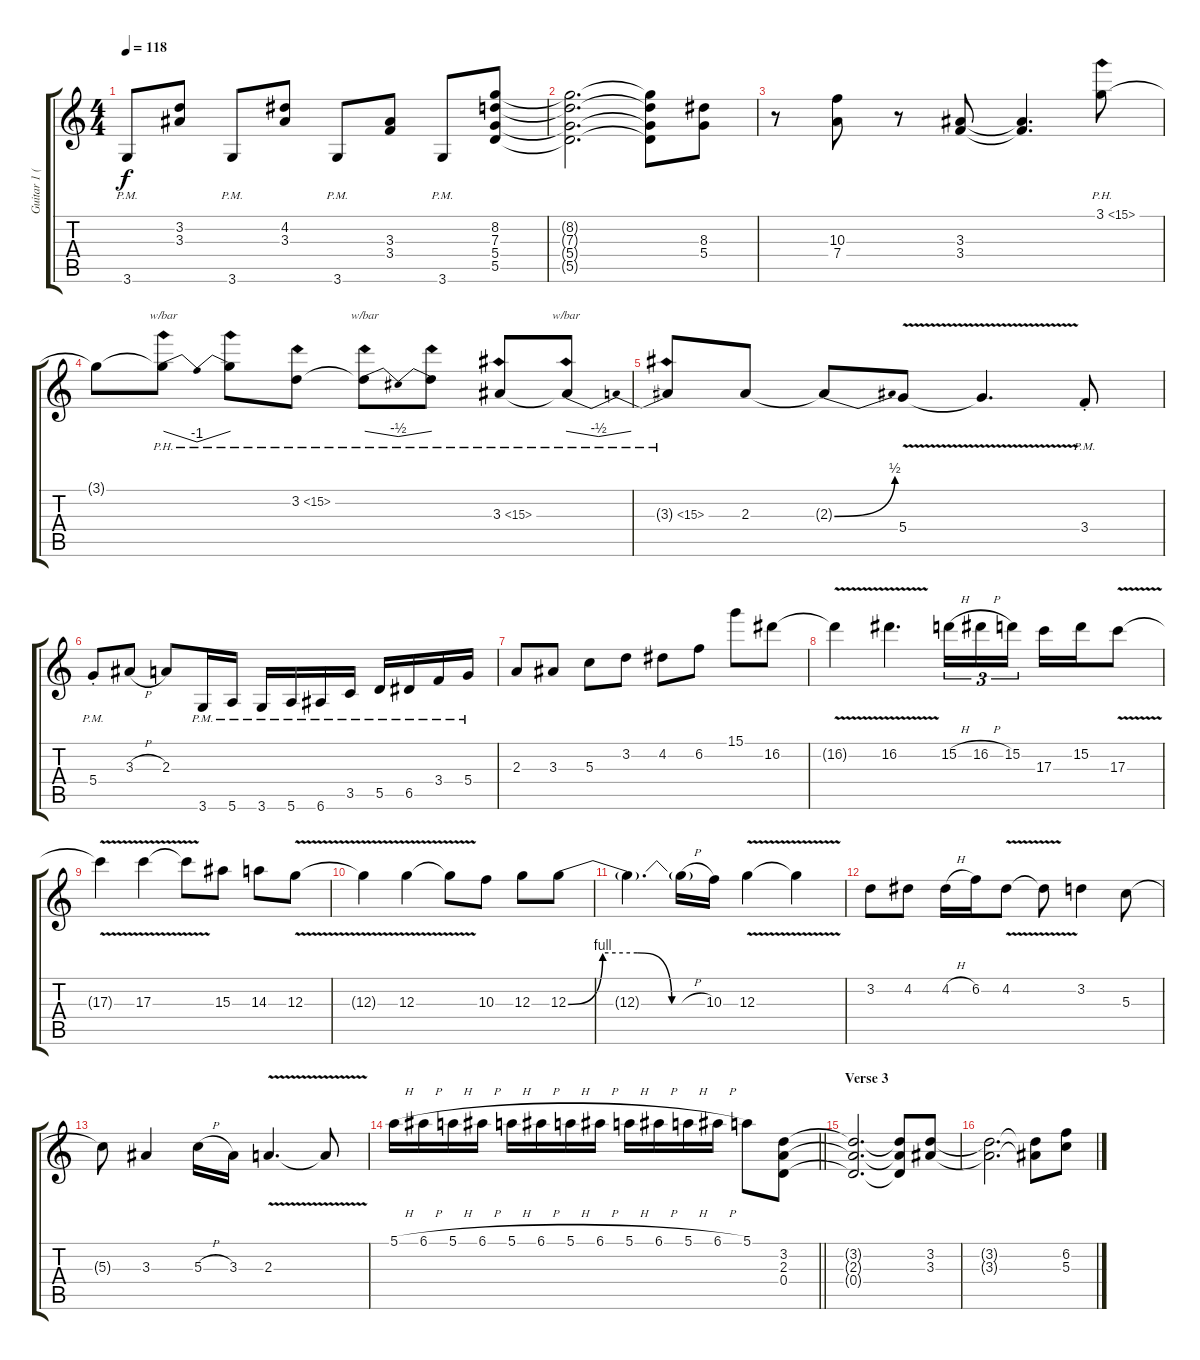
\track ("Guitar 1 (C. Degarmo)" "Guitar 1 (") {instrument distortionguitar}
\staff {score tabs}
\tuning (E4 B3 G3 D3 A2 E2) {hide}
\ts (4 4)
\tempo 118
\clef g2
\ks c
3.6{pm}.8{dy f} (3.2 3.3).8 3.6{pm}.8 (4.2 3.3).8 3.6{pm}.8 (3.3 3.4).8 3.6{pm}.8 (8.2 7.3 5.4 5.5).8 |
(8.2{t} 7.3{t} 5.4{t} 5.5{t}).2{d} (8.2{t} 7.3{t} 5.4{t} 5.5{t}).8 (8.3 5.4).8 |
r.8 (10.3 7.4).8 r.8 (3.3 3.4).8 (3.3{t} 3.4{t}).4{d} 3.1{ph 12}.8{volume 12} |
3.1{t}.8 3.1{ph 12 t}.8{tbe (dip default 0 0 30 -4 60 0)} 3.1{ph 12 t}.8 3.2{ph 12}.8 3.2{ph 12 t}.8{tbe (dip default 0 0 30 -2 60 0)} 3.2{ph 12 t}.8 3.3{ph 12}.8 3.3{ph 12 t}.8{tbe (dip default 0 0 30 -2 60 0)} |
3.3{ph 12 t}.8 2.3.8 2.3{be (bend 0 0 60 2) t}.8 5.4{v}.8 5.4{t}.4{d} 3.4{pm st}.8 |
5.4{pm st}.8 3.3{h}.8 2.3.8 3.6{pm}.16 5.6{pm}.16 3.6{pm}.16 5.6{pm}.16 6.6{pm}.16 3.5{pm}.16 5.5{pm}.16 6.5{pm}.16 3.4{pm}.16 5.4{pm}.16 |
2.3.8{volume 10} 3.3.8 5.3.8 3.2.8 4.2.8 6.2.8 15.1.8 16.2.8 |
16.2{v t}.4 16.2{v}.4{d} 15.2{h}.16{tu (3 2)} 16.2{h}.16{tu (3 2)} 15.2.16{tu (3 2)} 17.3.16 15.2.16 17.3{v}.8 |
17.3{t}.4 17.3{v}.4 17.3{t}.8 15.3.8 14.3.8 12.3{v}.8 |
12.3{t}.4 12.3{v}.4 12.3{t}.8 10.3.8 12.3.8 12.3{be (custom 0 0 15 4 30 4 45 0 60 0)}.8 |
12.3{t}.4{d} 12.3{h t}.16 10.3.16 12.3{v}.4 12.3{t}.4 |
3.2.8 4.2.8 4.2{h}.16 6.2.16 4.2{v}.8 4.2{t}.8 3.2.4 5.3.8 |
5.3{t}.8 3.3.4 5.3{h}.16 3.3.16 2.3{v}.4{d} 2.3{t}.8 |
\barLineRight lightlight
5.1{h}.16 6.1{h}.16 5.1{h}.16 6.1{h}.16 5.1{h}.16 6.1{h}.16 5.1{h}.16 6.1{h}.16 5.1{h}.16 6.1{h}.16 5.1{h}.16 6.1{h}.16 5.1.8 (3.2 2.3 0.4).8 |
\section ("" "Verse 3")
(3.2{t} 2.3{t} 0.4{t}).2{d} (3.2{t} 2.3{t} 0.4{t}).8 (3.2 3.3).8 |
(3.2{t} 3.3{t}).2{d} (3.2{t} 3.3{t}).8 (6.2 5.3).8
